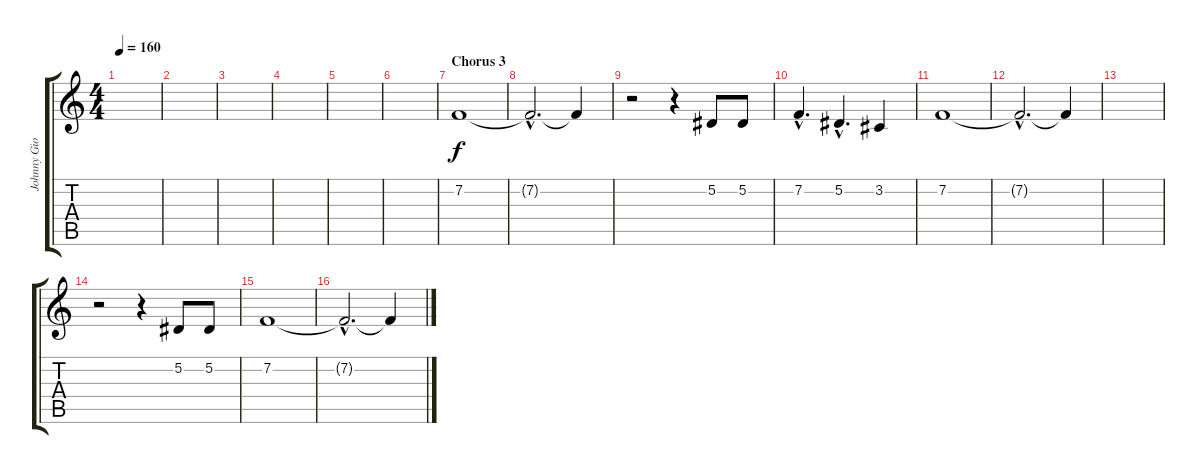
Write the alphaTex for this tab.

\track ("Johnny Gioeli - Lead vocals" "Johnny Gio") {instrument violin}
\staff {score tabs}
\tuning (Eb4 Bb3 Gb3 Db3 Ab2 Eb2) {hide}
\ts (4 4)
\tempo 160
\clef g2
\ks c
|
|
|
|
|
|
\section ("" "Chorus 3")
7.2.1 |
7.2{hac t}.2{d} 7.2{t}.4 |
r.2 r.4 5.2.8 5.2.8 |
7.2{hac}.4{d} 5.2{hac}.4{d} 3.2.4 |
7.2.1 |
7.2{hac t}.2{d} 7.2{t}.4 |
|
r.2 r.4 5.2.8 5.2.8 |
7.2.1 |
7.2{hac t}.2{d} 7.2{t}.4
